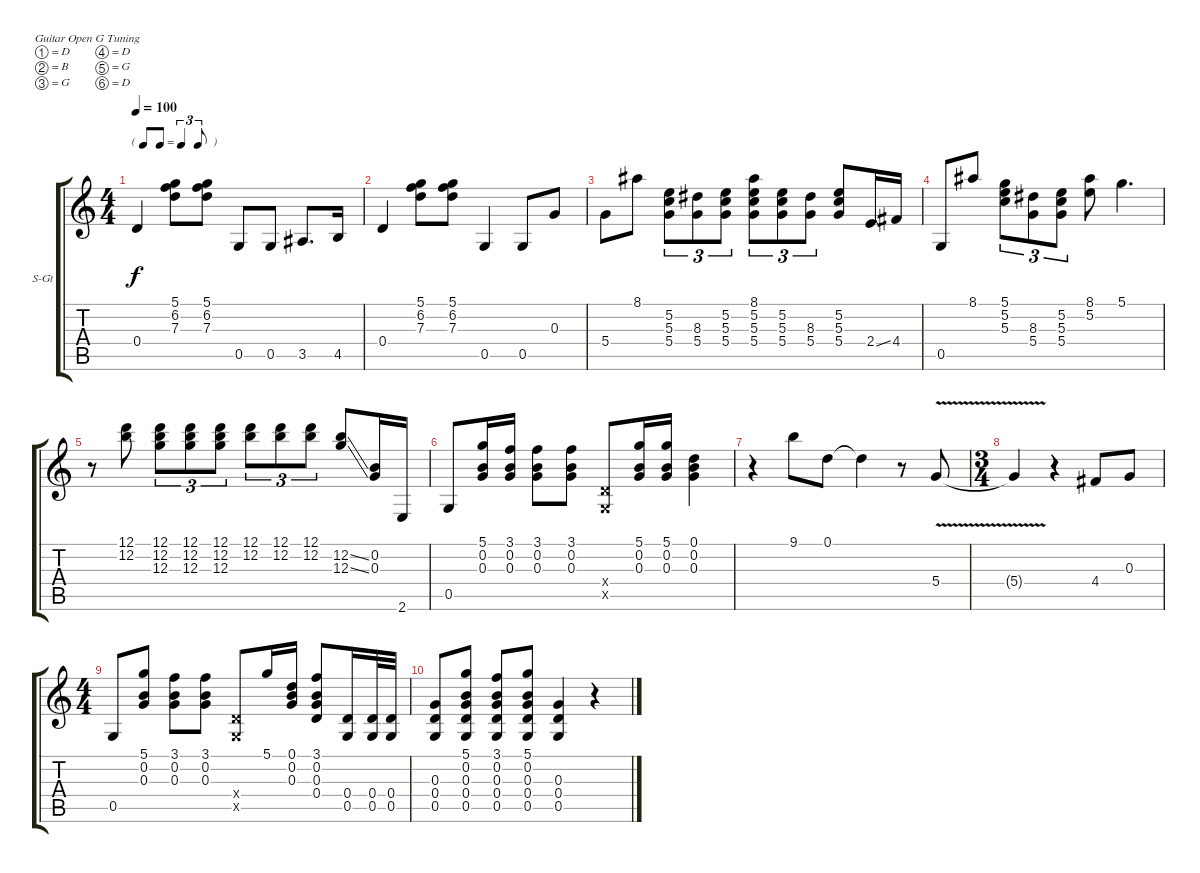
\bracketExtendMode groupsimilarinstruments
\firstSystemTrackNameOrientation horizontal
\otherSystemsTrackNameOrientation horizontal
\track ("" "S-Gt") {instrument acousticguitarsteel}
\staff {score tabs}
\tuning (D4 B3 G3 D3 G2 D2)
\ts (4 4)
\tf triplet8th
\tempo 100
\clef g2
\ks c
0.4.4{dy f} (5.1 6.2 7.3).8 (5.1 6.2 7.3).8 0.5.8 0.5.8 3.5.8{d} 4.5.16 |
0.4.4 (5.1 6.2 7.3).8 (5.1 6.2 7.3).8 0.5.4 0.5.8 0.3.8 |
5.4.8 8.1.8 (5.2 5.3 5.4).8{tu (3 2)} (8.3 5.4).8{tu (3 2)} (5.2 5.3 5.4).8{tu (3 2)} (8.1 5.2 5.3 5.4).8{tu (3 2)} (5.2 5.3 5.4).8{tu (3 2)} (8.3 5.4).8{tu (3 2)} (5.2 5.3 5.4).8 2.4{ss}.16 4.4.16 |
0.5.8 8.1.8 (5.1 5.2 5.3).8{tu (3 2)} (8.3 5.4).8{tu (3 2)} (5.2 5.3 5.4).8{tu (3 2)} (8.1 5.2).8 5.1.4{d} |
r.8 (12.1 12.2).8 (12.1 12.2 12.3).8{tu (3 2)} (12.1 12.2 12.3).8{tu (3 2)} (12.1 12.2 12.3).8{tu (3 2)} (12.1 12.2).8{tu (3 2)} (12.1 12.2).8{tu (3 2)} (12.1 12.2).8{tu (3 2)} (12.2{ss} 12.3{ss}).8 (0.2 0.3).16 2.6.16 |
0.5.8 (5.1 0.2 0.3).16 (3.1 0.2 0.3).16 (3.1 0.2 0.3).8 (3.1 0.2 0.3).8 (0.4{x} 0.5{x}).8 (5.1 0.2 0.3).16 (5.1 0.2 0.3).16 (0.1 0.2 0.3).4 |
r.4 9.1.8 0.1.8 0.1{t}.4 r.8 5.4{v}.8 |
\ts (3 4)
5.4{v t}.4 r.4 4.4.8 0.3.8 |
\ts (4 4)
0.5.8 (5.1 0.2 0.3).8 (3.1 0.2 0.3).8 (3.1 0.2 0.3).8 (0.4{x} 0.5{x}).8 5.1.16 (0.1 0.2 0.3).16 (3.1 0.2 0.3 0.4).8 (0.4 0.5).16 (0.4 0.5).32 (0.4 0.5).32 |
(0.3 0.4 0.5).8 (5.1 0.2 0.3 0.4 0.5).8 (3.1 0.2 0.3 0.4 0.5).8 (5.1 0.2 0.3 0.4 0.5).8 (0.3 0.4 0.5).4 r.4
